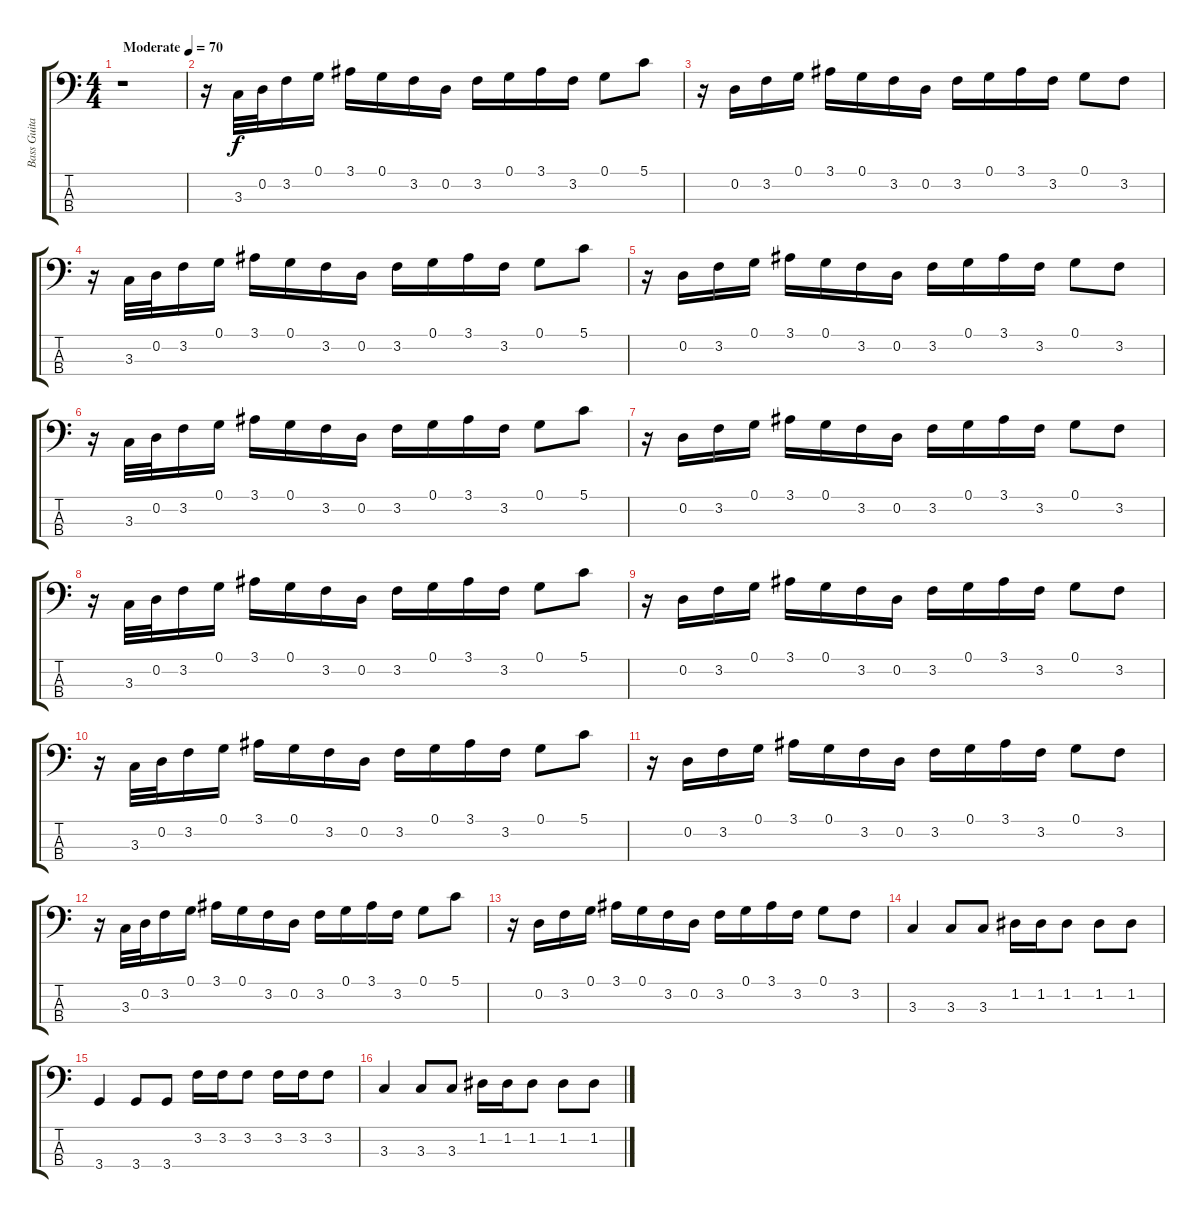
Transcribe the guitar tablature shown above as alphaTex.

\track ("Bass Guitar" "Bass Guita") {instrument electricbassfinger}
\staff {score tabs}
\tuning (G2 D2 A1 E1) {hide}
\ts (4 4)
\tempo (70 "Moderate")
\clef f4
\ks c
r.1{dy f instrument electricbassfinger} |
r.16 3.3.32{volume 16 instrument electricbassfinger} 0.2.32 3.2.16 0.1.16 3.1.16 0.1.16 3.2.16 0.2.16 3.2.16 0.1.16 3.1.16 3.2.16 0.1.8 5.1.8 |
r.16 0.2.16 3.2.16 0.1.16 3.1.16 0.1.16 3.2.16 0.2.16 3.2.16 0.1.16 3.1.16 3.2.16 0.1.8 3.2.8 |
r.16 3.3.32{volume 16 instrument electricbassfinger} 0.2.32 3.2.16 0.1.16 3.1.16 0.1.16 3.2.16 0.2.16 3.2.16 0.1.16 3.1.16 3.2.16 0.1.8 5.1.8 |
r.16 0.2.16 3.2.16 0.1.16 3.1.16 0.1.16 3.2.16 0.2.16 3.2.16 0.1.16 3.1.16 3.2.16 0.1.8 3.2.8 |
r.16 3.3.32{volume 16 instrument electricbassfinger} 0.2.32 3.2.16 0.1.16 3.1.16 0.1.16 3.2.16 0.2.16 3.2.16 0.1.16 3.1.16 3.2.16 0.1.8 5.1.8 |
r.16 0.2.16 3.2.16 0.1.16 3.1.16 0.1.16 3.2.16 0.2.16 3.2.16 0.1.16 3.1.16 3.2.16 0.1.8 3.2.8 |
r.16 3.3.32{volume 16 instrument electricbassfinger} 0.2.32 3.2.16 0.1.16 3.1.16 0.1.16 3.2.16 0.2.16 3.2.16 0.1.16 3.1.16 3.2.16 0.1.8 5.1.8 |
r.16 0.2.16 3.2.16 0.1.16 3.1.16 0.1.16 3.2.16 0.2.16 3.2.16 0.1.16 3.1.16 3.2.16 0.1.8 3.2.8 |
r.16 3.3.32{volume 16 instrument electricbassfinger} 0.2.32 3.2.16 0.1.16 3.1.16 0.1.16 3.2.16 0.2.16 3.2.16 0.1.16 3.1.16 3.2.16 0.1.8 5.1.8 |
r.16 0.2.16 3.2.16 0.1.16 3.1.16 0.1.16 3.2.16 0.2.16 3.2.16 0.1.16 3.1.16 3.2.16 0.1.8 3.2.8 |
r.16 3.3.32{volume 16 instrument electricbassfinger} 0.2.32 3.2.16 0.1.16 3.1.16 0.1.16 3.2.16 0.2.16 3.2.16 0.1.16 3.1.16 3.2.16 0.1.8 5.1.8 |
r.16 0.2.16 3.2.16 0.1.16 3.1.16 0.1.16 3.2.16 0.2.16 3.2.16 0.1.16 3.1.16 3.2.16 0.1.8 3.2.8 |
3.3.4 3.3.8 3.3.8 1.2.16 1.2.16 1.2.8 1.2.8 1.2.8 |
3.4.4 3.4.8 3.4.8 3.2.16 3.2.16 3.2.8 3.2.16 3.2.16 3.2.8 |
3.3.4 3.3.8 3.3.8 1.2.16 1.2.16 1.2.8 1.2.8 1.2.8
